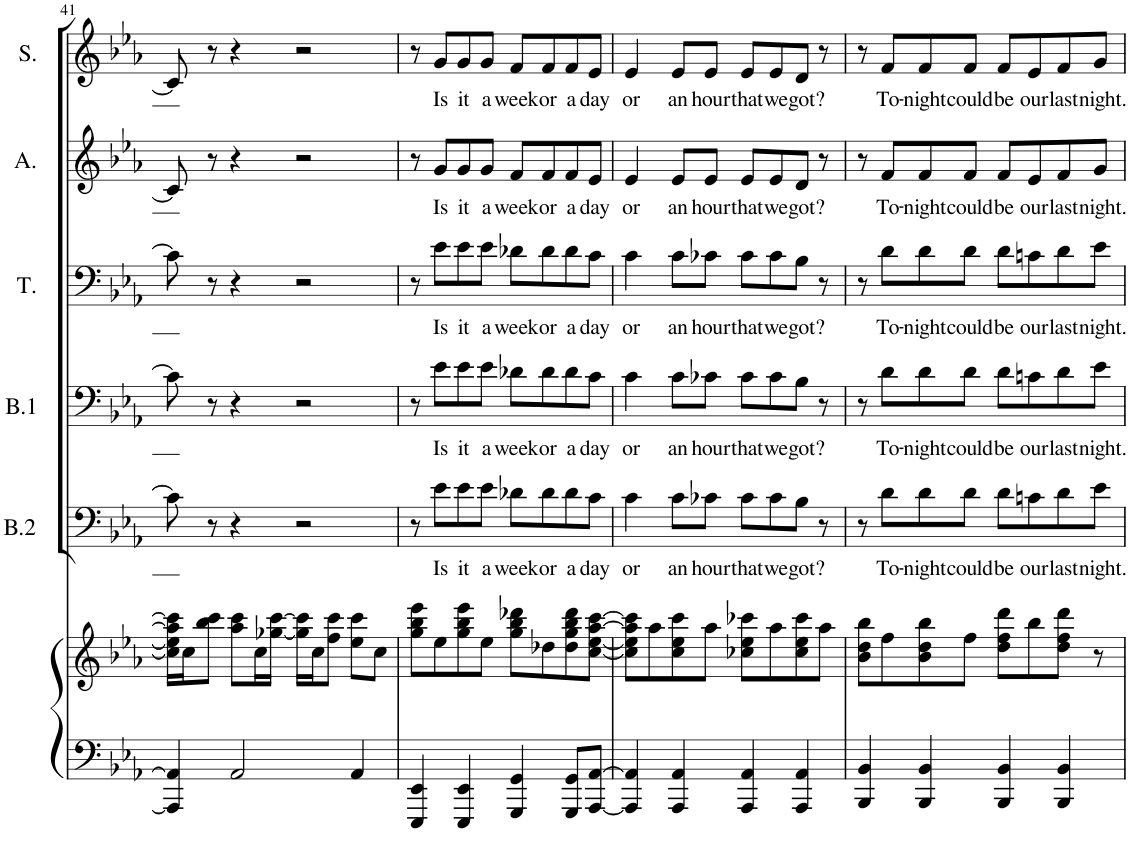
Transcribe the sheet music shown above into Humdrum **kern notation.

**kern	**kern	**kern	**text	**kern	**text	**kern	**text	**kern	**text	**kern	**text
*part6	*part6	*part5	*part5	*part4	*part4	*part3	*part3	*part2	*part2	*part1	*part1
*staff7	*staff6	*staff5	*staff5	*staff4	*staff4	*staff3	*staff3	*staff2	*staff2	*staff1	*staff1
*I"Piano	*	*I"Bas	*	*I"Bariton	*	*I"Tenor	*	*I"Alt	*	*I"Sopraan	*
*I'Pno	*	*I'B.2	*	*I'B.1	*	*I'T.	*	*I'A.	*	*I'S.	*
!!LO:PB:g=z
*clefF4	*clefG2	*clefF4	*	*clefF4	*	*clefF4	*	*clefG2	*	*clefG2	*
*	*	*Trd7c12	*	*	*	*	*	*	*	*	*
*k[b-e-a-]	*k[b-e-a-]	*k[b-e-a-]	*	*k[b-e-a-]	*	*k[b-e-a-]	*	*k[b-e-a-]	*	*k[b-e-a-]	*
*M4/4	*M4/4	*M4/4	*	*M4/4	*	*M4/4	*	*M4/4	*	*M4/4	*
=41	=41	=41	=41	=41	=41	=41	=41	=41	=41	=41	=41
4AAA-/] 4AA-/]	16cc\] 16ee-\] 16aa-\] 16ccc\]LL	8c\]	.	8c\]	.	8c\]	.	8c/]	.	8c/]	.
.	16cc\J	.	.	.	.	.	.	.	.	.	.
.	8bb-\ 8ccc\J	8r	.	8r	.	8r	.	8r	.	8r	.
2AA-/	8aa-\ 8ccc\L	4r	.	4r	.	4r	.	4r	.	4r	.
.	16cc\L	.	.	.	.	.	.	.	.	.	.
.	[16gg-X\ [16ccc\JJ	.	.	.	.	.	.	.	.	.	.
.	16gg-\] 16ccc\]LL	2r	.	2r	.	2r	.	2r	.	2r	.
.	16cc\J	.	.	.	.	.	.	.	.	.	.
.	8ff\ 8ccc\J	.	.	.	.	.	.	.	.	.	.
4AA-/	8ee-\ 8ccc\L	.	.	.	.	.	.	.	.	.	.
.	8cc\J	.	.	.	.	.	.	.	.	.	.
=42	=42	=42	=42	=42	=42	=42	=42	=42	=42	=42	=42
4EEE-/ 4EE-/	8gg\ 8bb-\ 8eee-\L	8r	.	8r	.	8r	.	8r	.	8r	.
!	!	!	!LO:LY:b	!	!LO:LY:b	!	!LO:LY:b	!	!LO:LY:b	!	!LO:LY:b
.	8ee-\	8e-\L	Is	8e-\L	Is	8e-\L	Is	8g/L	Is	8g/L	Is
!	!	!	!LO:LY:b	!	!LO:LY:b	!	!LO:LY:b	!	!LO:LY:b	!	!LO:LY:b
4EEE-/ 4EE-/	8gg\ 8bb-\ 8eee-\	8e-\	it	8e-\	it	8e-\	it	8g/	it	8g/	it
!	!	!	!LO:LY:b	!	!LO:LY:b	!	!LO:LY:b	!	!LO:LY:b	!	!LO:LY:b
.	8ee-\J	8e-\J	a	8e-\J	a	8e-\J	a	8g/J	a	8g/J	a
!	!	!	!LO:LY:b	!	!LO:LY:b	!	!LO:LY:b	!	!LO:LY:b	!	!LO:LY:b
4GGG/ 4GG/	8gg\ 8bb-\ 8ddd-X\L	8d-X\L	week	8d-X\L	week	8d-X\L	week	8f/L	week	8f/L	week
!	!	!	!LO:LY:b	!	!LO:LY:b	!	!LO:LY:b	!	!LO:LY:b	!	!LO:LY:b
.	8dd-X\	8d-\	or	8d-\	or	8d-\	or	8f/	or	8f/	or
!	!	!	!LO:LY:b	!	!LO:LY:b	!	!LO:LY:b	!	!LO:LY:b	!	!LO:LY:b
8GGG/ 8GG/L	8dd-\ 8gg\ 8bb-\ 8ddd-\	8d-\	a	8d-\	a	8d-\	a	8f/	a	8f/	a
!	!	!	!LO:LY:b	!	!LO:LY:b	!	!LO:LY:b	!	!LO:LY:b	!	!LO:LY:b
[8AAA-/ [8AA-/J	[8cc\ [8ee-\ [8aa-\ [8ccc\J	8c\J	day	8c\J	day	8c\J	day	8e-/J	day	8e-/J	day
=43	=43	=43	=43	=43	=43	=43	=43	=43	=43	=43	=43
!	!	!	!LO:LY:b	!	!LO:LY:b	!	!LO:LY:b	!	!LO:LY:b	!	!LO:LY:b
4AAA-/] 4AA-/]	8cc\] 8ee-\] 8aa-\] 8ccc\]L	4c\	or	4c\	or	4c\	or	4e-/	or	4e-/	or
.	8aa-\	.	.	.	.	.	.	.	.	.	.
!	!	!	!LO:LY:b	!	!LO:LY:b	!	!LO:LY:b	!	!LO:LY:b	!	!LO:LY:b
4AAA-/ 4AA-/	8cc\ 8ee-\ 8ccc\	8c\L	an	8c\L	an	8c\L	an	8e-/L	an	8e-/L	an
!	!	!	!LO:LY:b	!	!LO:LY:b	!	!LO:LY:b	!	!LO:LY:b	!	!LO:LY:b
.	8aa-\J	8c-X\J	hour	8c-X\J	hour	8c-X\J	hour	8e-/J	hour	8e-/J	hour
!	!	!	!LO:LY:b	!	!LO:LY:b	!	!LO:LY:b	!	!LO:LY:b	!	!LO:LY:b
4AAA-/ 4AA-/	8cc-X\ 8ee-\ 8ccc-X\L	8c-\L	that	8c-\L	that	8c-\L	that	8e-/L	that	8e-/L	that
!	!	!	!LO:LY:b	!	!LO:LY:b	!	!LO:LY:b	!	!LO:LY:b	!	!LO:LY:b
.	8aa-\	8c-\	we	8c-\	we	8c-\	we	8e-/	we	8e-/	we
!	!	!	!LO:LY:b	!	!LO:LY:b	!	!LO:LY:b	!	!LO:LY:b	!	!LO:LY:b
4AAA-/ 4AA-/	8cc-\ 8ee-\ 8ccc-\	8B-\J	got?	8B-\J	got?	8B-\J	got?	8d/J	got?	8d/J	got?
.	8aa-\J	8r	.	8r	.	8r	.	8r	.	8r	.
=44	=44	=44	=44	=44	=44	=44	=44	=44	=44	=44	=44
4BBB-/ 4BB-/	8b-\ 8dd\ 8bb-\L	8r	.	8r	.	8r	.	8r	.	8r	.
!	!	!	!LO:LY:b	!	!LO:LY:b	!	!LO:LY:b	!	!LO:LY:b	!	!LO:LY:b
.	8ff\	8d\L	To-	8d\L	To-	8d\L	To-	8f/L	To-	8f/L	To-
!	!	!	!LO:LY:b	!	!LO:LY:b	!	!LO:LY:b	!	!LO:LY:b	!	!LO:LY:b
4BBB-/ 4BB-/	8b-\ 8dd\ 8bb-\	8d\	-night	8d\	-night	8d\	-night	8f/	-night	8f/	-night
!	!	!	!LO:LY:b	!	!LO:LY:b	!	!LO:LY:b	!	!LO:LY:b	!	!LO:LY:b
.	8ff\J	8d\J	could	8d\J	could	8d\J	could	8f/J	could	8f/J	could
!	!	!	!LO:LY:b	!	!LO:LY:b	!	!LO:LY:b	!	!LO:LY:b	!	!LO:LY:b
4BBB-/ 4BB-/	8dd\ 8ff\ 8ddd\L	8d\L	be	8d\L	be	8d\L	be	8f/L	be	8f/L	be
!	!	!	!LO:LY:b	!	!LO:LY:b	!	!LO:LY:b	!	!LO:LY:b	!	!LO:LY:b
.	8bb-\	8cn\	our	8cn\	our	8cn\	our	8e-/	our	8e-/	our
!	!	!	!LO:LY:b	!	!LO:LY:b	!	!LO:LY:b	!	!LO:LY:b	!	!LO:LY:b
4BBB-/ 4BB-/	8dd\ 8ff\ 8ddd\J	8d\	last	8d\	last	8d\	last	8f/	last	8f/	last
!	!	!	!LO:LY:b	!	!LO:LY:b	!	!LO:LY:b	!	!LO:LY:b	!	!LO:LY:b
.	8r	8e-\J	night.	8e-\J	night.	8e-\J	night.	8g/J	night.	8g/J	night.
=	=	=	=	=	=	=	=	=	=	=	=
*-	*-	*-	*-	*-	*-	*-	*-	*-	*-	*-	*-
